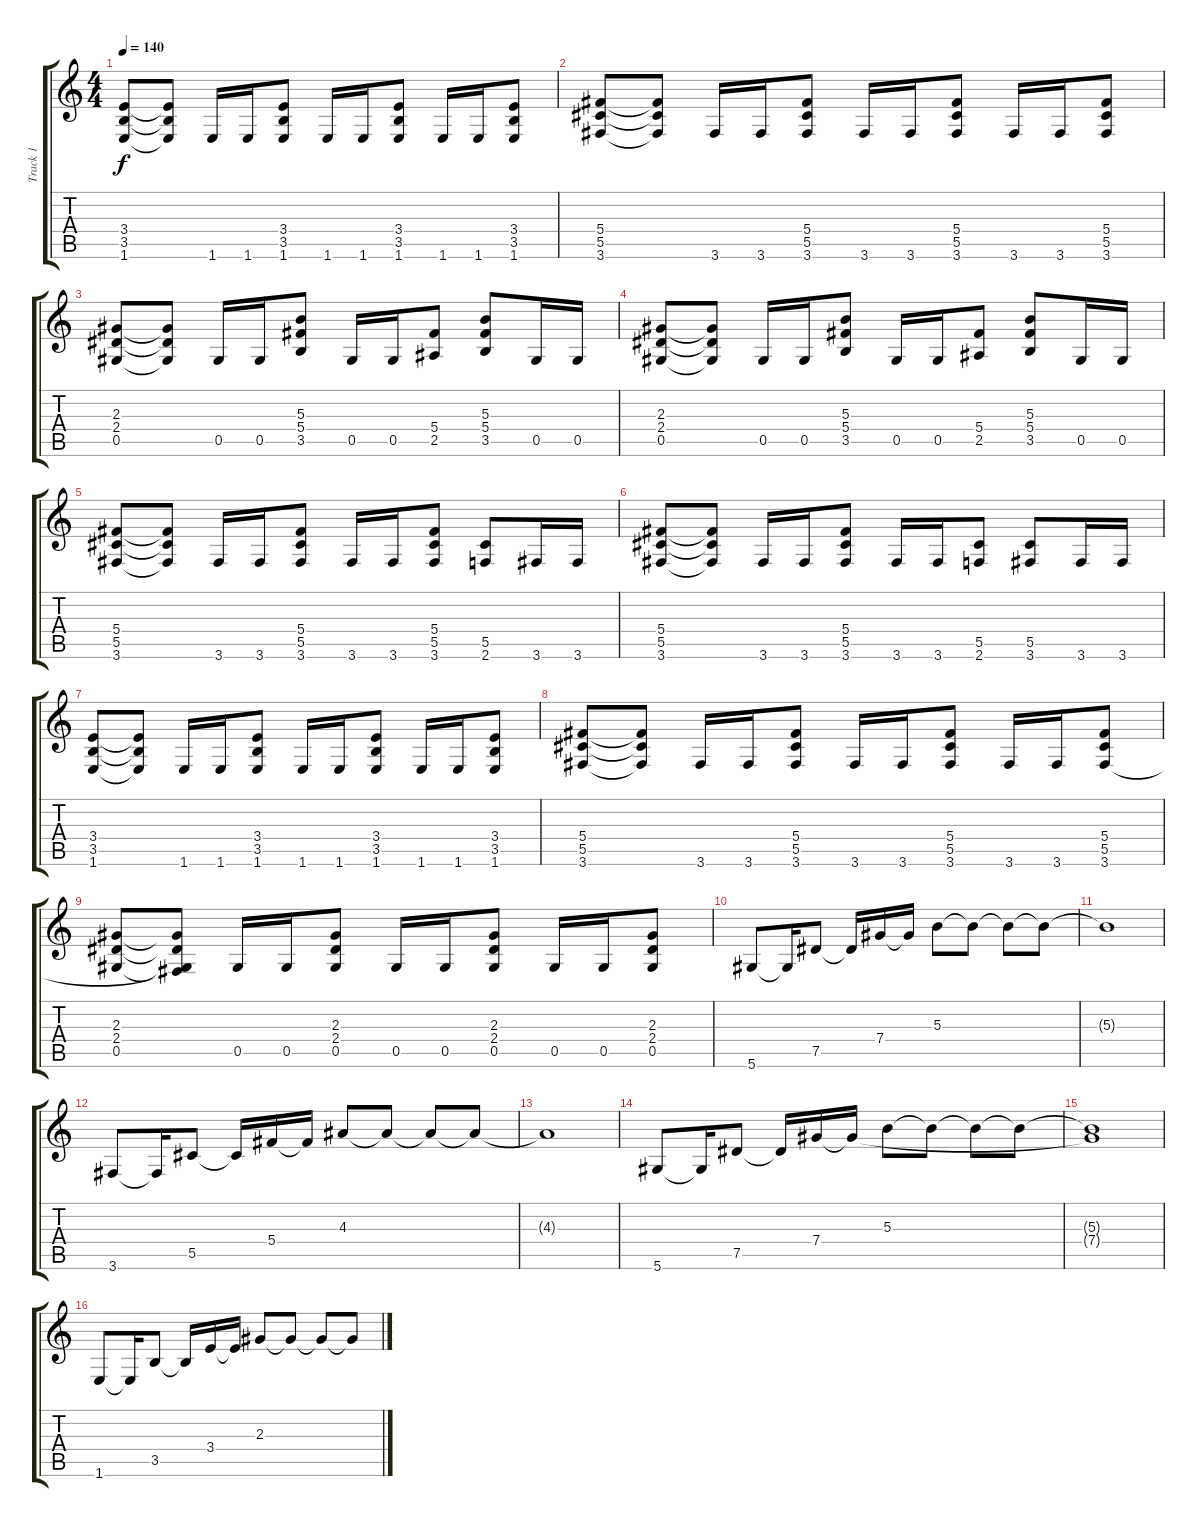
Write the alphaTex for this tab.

\track ("Track 1" "Track 1") {instrument distortionguitar}
\staff {score tabs}
\tuning (Eb4 Bb3 Gb3 Db3 Ab2 Eb2) {hide}
\ts (4 4)
\tempo 140
\clef g2
\ks c
(3.4 3.5 1.6).8{dy f} (3.4{t} 3.5{t} 1.6{t}).8 1.6.16 1.6.16 (3.4 3.5 1.6).8 1.6.16 1.6.16 (3.4 3.5 1.6).8 1.6.16 1.6.16 (3.4 3.5 1.6).8 |
(5.4 5.5 3.6).8 (5.4{t} 5.5{t} 3.6{t}).8 3.6.16 3.6.16 (5.4 5.5 3.6).8 3.6.16 3.6.16 (5.4 5.5 3.6).8 3.6.16 3.6.16 (5.4 5.5 3.6).8 |
(2.3 2.4 0.5).8 (2.3{t} 2.4{t} 0.5{t}).8 0.5.16 0.5.16 (5.3 5.4 3.5).8 0.5.16 0.5.16 (5.4 2.5).8 (5.3 5.4 3.5).8 0.5.16 0.5.16 |
(2.3 2.4 0.5).8 (2.3{t} 2.4{t} 0.5{t}).8 0.5.16 0.5.16 (5.3 5.4 3.5).8 0.5.16 0.5.16 (5.4 2.5).8 (5.3 5.4 3.5).8 0.5.16 0.5.16 |
(5.4 5.5 3.6).8 (5.4{t} 5.5{t} 3.6{t}).8 3.6.16 3.6.16 (5.4 5.5 3.6).8 3.6.16 3.6.16 (5.4 5.5 3.6).8 (5.5 2.6).8 3.6.16 3.6.16 |
(5.4 5.5 3.6).8 (5.4{t} 5.5{t} 3.6{t}).8 3.6.16 3.6.16 (5.4 5.5 3.6).8 3.6.16 3.6.16 (5.5 2.6).8 (5.5 3.6).8 3.6.16 3.6.16 |
(3.4 3.5 1.6).8 (3.4{t} 3.5{t} 1.6{t}).8 1.6.16 1.6.16 (3.4 3.5 1.6).8 1.6.16 1.6.16 (3.4 3.5 1.6).8 1.6.16 1.6.16 (3.4 3.5 1.6).8 |
(5.4 5.5 3.6).8 (5.4{t} 5.5{t} 3.6{t}).8 3.6.16 3.6.16 (5.4 5.5 3.6).8 3.6.16 3.6.16 (5.4 5.5 3.6).8 3.6.16 3.6.16 (5.4 5.5 3.6).8 |
(2.3 2.4 0.5).8 (2.3{t} 2.4{t} 0.5{t} 3.6{t}).8 0.5.16 0.5.16 (2.3 2.4 0.5).8 0.5.16 0.5.16 (2.3 2.4 0.5).8 0.5.16 0.5.16 (2.3 2.4 0.5).8 |
5.6.8 5.6{t}.16 7.5.8 7.5{t}.16 7.4.16 7.4{t}.16 5.3.8 5.3{t}.8 5.3{t}.8 5.3{t}.8 |
5.3{t}.1 |
3.6.8 3.6{t}.16 5.5.8 5.5{t}.16 5.4.16 5.4{t}.16 4.3.8 4.3{t}.8 4.3{t}.8 4.3{t}.8 |
4.3{t}.1 |
5.6.8 5.6{t}.16 7.5.8 7.5{t}.16 7.4.16 7.4{t}.16 5.3.8 5.3{t}.8 5.3{t}.8 5.3{t}.8 |
(5.3{t} 7.4{t}).1 |
1.6.8 1.6{t}.16 3.5.8 3.5{t}.16 3.4.16 3.4{t}.16 2.3.8 2.3{t}.8 2.3{t}.8 2.3{t}.8
